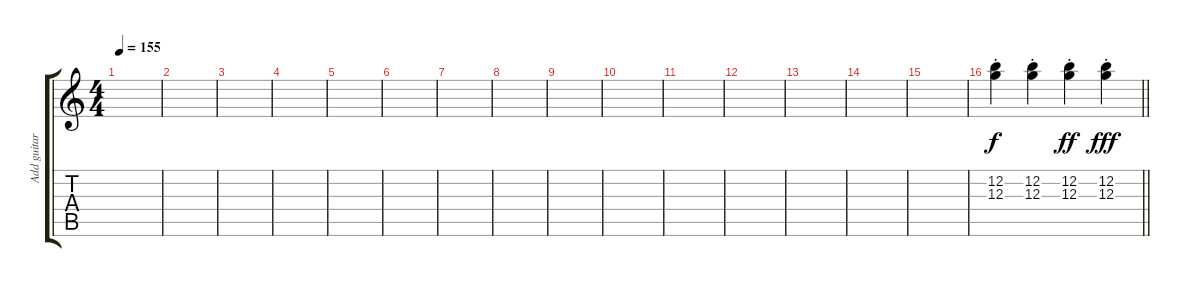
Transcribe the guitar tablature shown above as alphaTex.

\track ("Add guitar" "Add guitar") {instrument overdrivenguitar}
\staff {score tabs}
\tuning (E4 B3 G3 D3 A2 E2) {hide}
\ts (4 4)
\tempo 155
\clef g2
\ks c
|
|
|
|
|
|
|
|
|
|
|
|
|
|
|
\barLineRight lightlight
(12.2{st} 12.3{st}).4{balance 16} (12.2{st} 12.3{st}).4{dy f balance 0} (12.2{st} 12.3{st}).4{dy ff balance 16} (12.2{st} 12.3{st}).4{dy fff balance 0}
